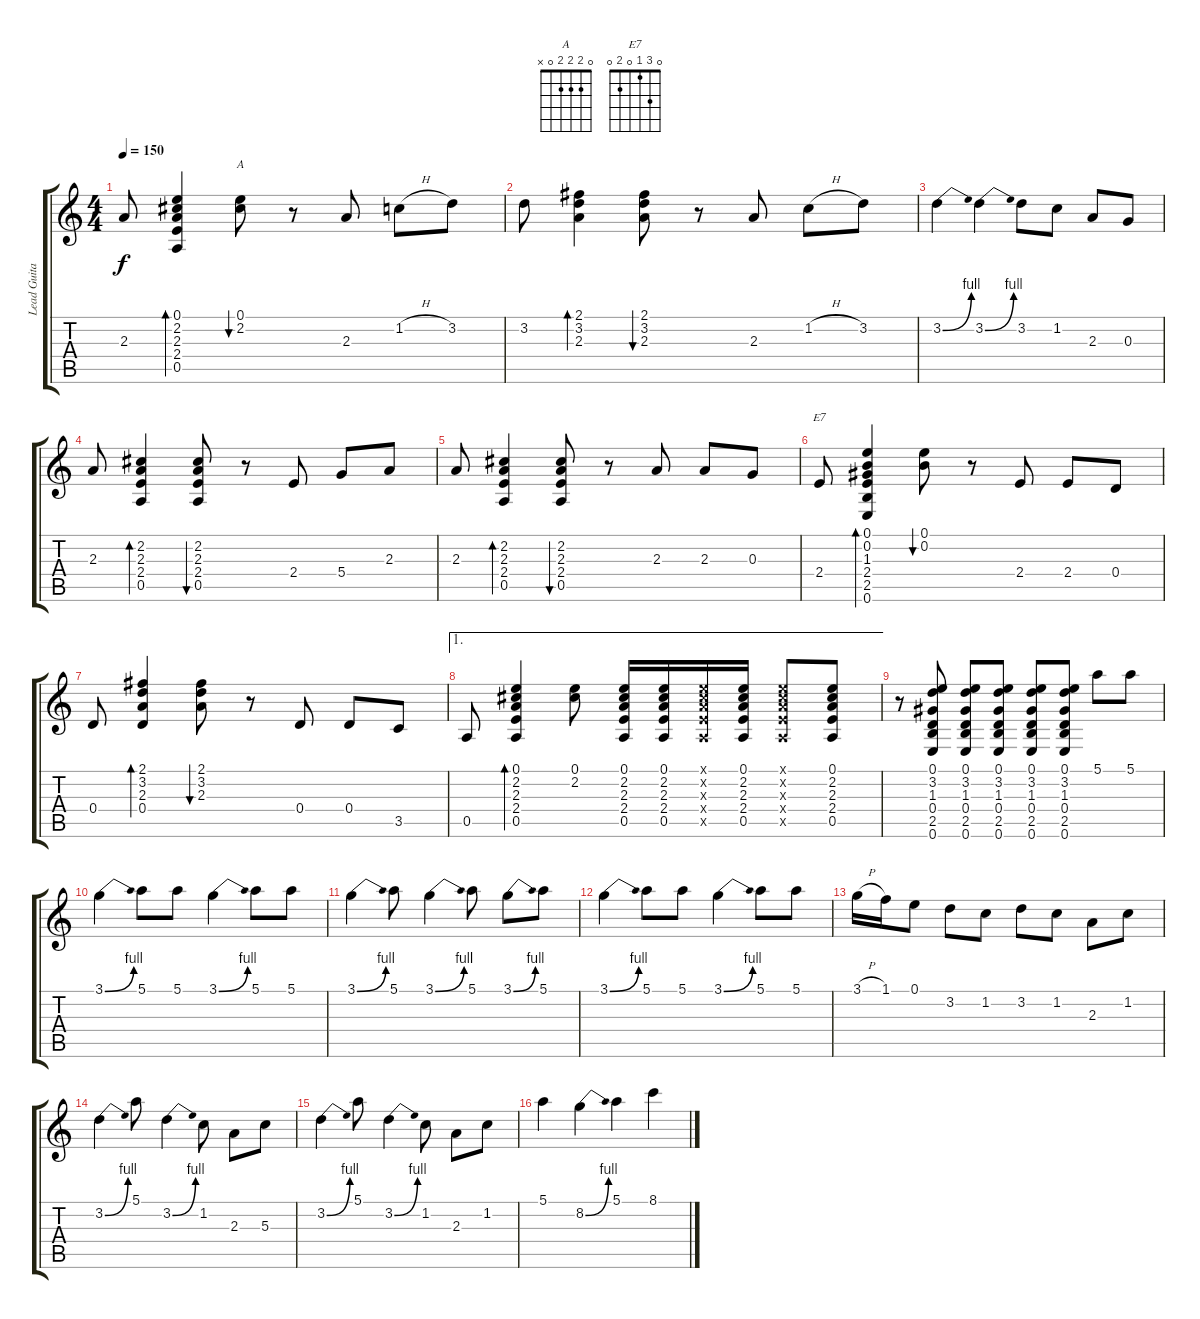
\track ("Lead Guitar" "Lead Guita") {instrument overdrivenguitar}
\staff {score tabs}
\tuning (E4 B3 G3 D3 A2 E2) {hide}
\chord ("A" 0 2 2 2 0 x)
\chord ("E7" 0 3 1 0 2 0)
\ts (4 4)
\tempo 150
\clef g2
\ks c
2.3.8{dy f} (0.1 2.2 2.3 2.4 0.5).4{bd 480} (0.1 2.2).8{bu 480 ch "A"} r.8 2.3.8 1.2{h}.8 3.2.8 |
3.2.8 (2.1 3.2 2.3).4{bd 480} (2.1 3.2 2.3).8{bu 480} r.8 2.3.8 1.2{h}.8 3.2.8 |
3.2{be (bend 0 0 60 4)}.4 3.2{be (bend 0 0 60 4)}.4 3.2.8 1.2.8 2.3.8 0.3.8 |
2.3.8 (2.2 2.3 2.4 0.5).4{bd 480} (2.2 2.3 2.4 0.5).8{bu 480} r.8 2.4.8 5.4.8 2.3.8 |
2.3.8 (2.2 2.3 2.4 0.5).4{bd 480} (2.2 2.3 2.4 0.5).8{bu 480} r.8 2.3.8 2.3.8 0.3.8 |
2.4.8{ch "E7"} (0.1 0.2 1.3 2.4 2.5 0.6).4{bd 480} (0.1 0.2).8{bu 480} r.8 2.4.8 2.4.8 0.4.8 |
0.4.8 (2.1 3.2 2.3 0.4).4{bd 480} (2.1 3.2 2.3).8{bu 480} r.8 0.4.8 0.4.8 3.5.8 |
\ae 1
0.5.8 (0.1 2.2 2.3 2.4 0.5).4{bd 480} (0.1 2.2).8 (0.1 2.2 2.3 2.4 0.5).16 (0.1 2.2 2.3 2.4 0.5).16 (0.1{x} 2.2{x} 2.3{x} 2.4{x} 0.5{x}).16 (0.1 2.2 2.3 2.4 0.5).16 (0.1{x} 2.2{x} 2.3{x} 2.4{x} 0.5{x}).8 (0.1 2.2 2.3 2.4 0.5).8 |
r.8 (0.1 3.2 1.3 0.4 2.5 0.6).8 (0.1 3.2 1.3 0.4 2.5 0.6).8 (0.1 3.2 1.3 0.4 2.5 0.6).8 (0.1 3.2 1.3 0.4 2.5 0.6).8 (0.1 3.2 1.3 0.4 2.5 0.6).8 5.1.8 5.1.8 |
3.1{be (bend 0 0 60 4)}.4 5.1.8 5.1.8 3.1{be (bend 0 0 60 4)}.4 5.1.8 5.1.8 |
3.1{be (bend 0 0 60 4)}.4 5.1.8 3.1{be (bend 0 0 60 4)}.4 5.1.8 3.1{be (bend 0 0 60 4)}.8 5.1.8 |
3.1{be (bend 0 0 60 4)}.4 5.1.8 5.1.8 3.1{be (bend 0 0 60 4)}.4 5.1.8 5.1.8 |
3.1{h}.16 1.1.16 0.1.8 3.2.8 1.2.8 3.2.8 1.2.8 2.3.8 1.2.8 |
3.2{be (bend 0 0 60 4)}.4 5.1.8 3.2{be (bend 0 0 60 4)}.4 1.2.8 2.3.8 5.3.8 |
3.2{be (bend 0 0 60 4)}.4 5.1.8 3.2{be (bend 0 0 60 4)}.4 1.2.8 2.3.8 1.2.8 |
5.1.4 8.2{be (bend 0 0 60 4)}.4 5.1.4 8.1.4
